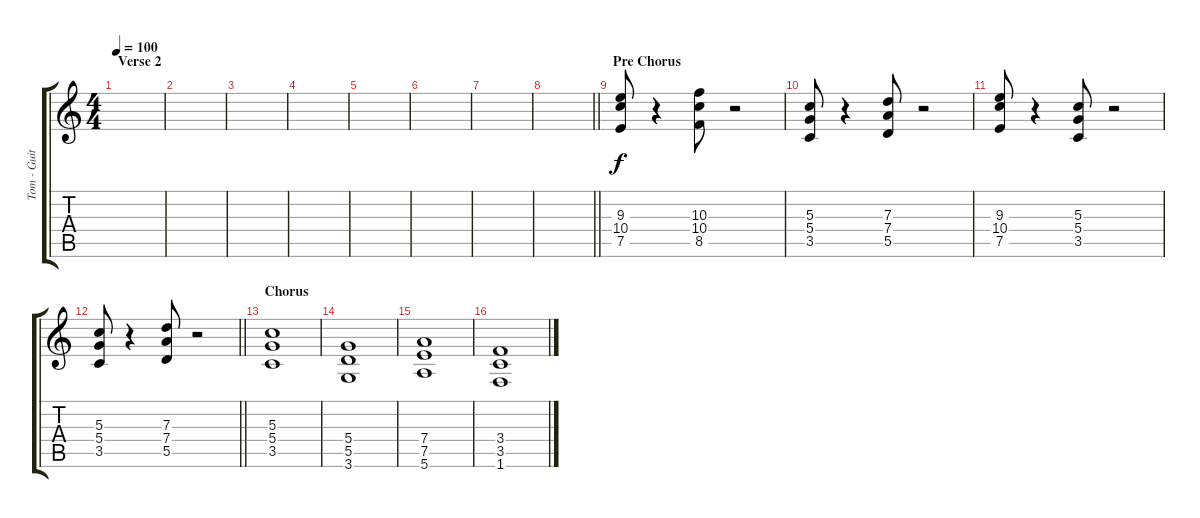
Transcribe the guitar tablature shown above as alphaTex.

\track ("Tom - Guitar 1" "Tom - Guit") {instrument distortionguitar}
\staff {score tabs}
\tuning (E4 B3 G3 D3 A2 E2) {hide}
\ts (4 4)
\section ("" "Verse 2")
\tempo 100
\clef g2
\ks c
|
|
|
|
|
|
|
\barLineRight lightlight
|
\section ("" "Pre Chorus")
(9.3 10.4 7.5).8 r.4 (10.3 10.4 8.5).8 r.2 |
(5.3 5.4 3.5).8 r.4 (7.3 7.4 5.5).8 r.2 |
(9.3 10.4 7.5).8 r.4 (5.3 5.4 3.5).8 r.2 |
\barLineRight lightlight
(5.3 5.4 3.5).8 r.4 (7.3 7.4 5.5).8 r.2 |
\section ("" "Chorus")
(5.3 5.4 3.5).1 |
(5.4 5.5 3.6).1 |
(7.4 7.5 5.6).1 |
(3.4 3.5 1.6).1
